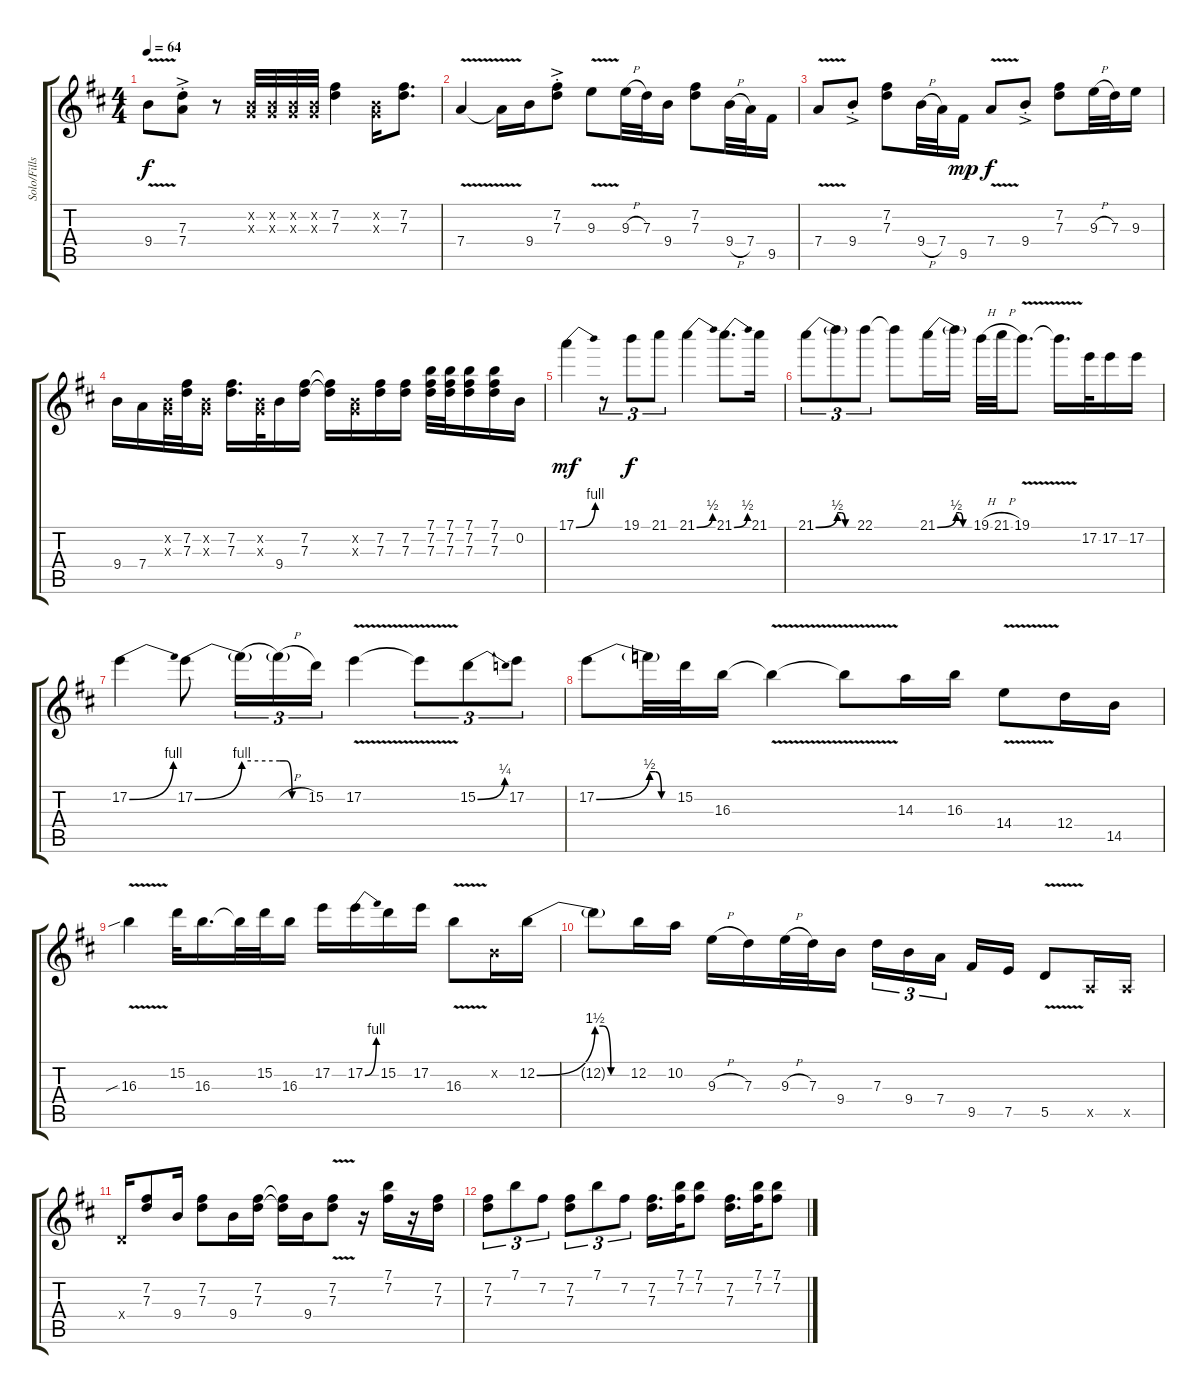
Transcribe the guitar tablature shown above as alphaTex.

\track ("Solo/Fills" "Solo/Fills") {instrument distortionguitar}
\staff {score tabs}
\tuning (E4 B3 G3 D3 A2 E2) {hide}
\ts (4 4)
\tempo 64
\clef g2
\ks d
9.4{v}.8{dy f} (7.3{ac st} 7.4).8{volume 14} r.8 (0.2{x} 0.3{x}).32 (0.2{x} 0.3{x}).32 (0.2{x} 0.3{x}).32 (0.2{x} 0.3{x}).32 (7.2 7.3).4 (0.2{x} 0.3{x}).16 (7.2 7.3).8{d} |
7.4{v}.4 7.4{v t}.16 9.4.16 (7.2 7.3{ac st}).8 9.3{v}.8 9.3{h}.32 7.3.32 9.4.16 (7.2 7.3).8 9.4{h}.32 7.4.32 9.5.16 |
7.4{v}.8 9.4{ac st}.8 (7.2 7.3).8 9.4{h}.32 7.4.32 9.5.16{dy mp} 7.4{v}.8{dy f} 9.4{ac st}.8 (7.2 7.3).8 9.3{h}.32 7.3.32 9.3.16 |
9.4.16 7.4.16 (0.2{x} 0.3{x}).32 (7.2 7.3).32 (0.2{x} 0.3{x}).16 (7.2 7.3).16{d} (0.2{x} 0.3{x}).32 9.4.16 (7.2 7.3).16 (7.2{t} 7.3{t}).16 (0.2{x} 0.3{x}).16 (7.2 7.3).16 (7.2 7.3).16 (7.1 7.2 7.3).32 (7.1 7.2 7.3).32 (7.1 7.2 7.3).16 (7.1 7.2 7.3).16 0.2.16 |
17.1{be (bend 0 0 60 4)}.4{dy mf} r.8{tu (3 2)} 19.1.8{tu (3 2) dy f} 21.1.8{tu (3 2)} 21.1{be (bend 0 0 60 2)}.4 21.1{be (bend 0 0 60 2)}.8{d} 21.1.16 |
21.1{be (bend 0 0 60 2)}.8{tu (3 2)} 21.1{be (custom 0 2 15 2 30 0 60 0) t}.8{tu (3 2)} 22.1.8{tu (3 2)} 22.1{t}.8 21.1{be (bend 0 0 60 2)}.16 21.1{be (custom 0 2 15 2 30 0 60 0) t}.16 19.1{h}.32 21.1{h}.32 19.1{v}.8{d} 19.1{v t}.16{d} 17.2.32 17.2.16 17.2.16 |
17.2{be (bend 0 0 60 4)}.4 17.2{be (bend 0 0 60 4)}.8 17.2{be (hold 0 4 60 4) t}.16{tu (3 2)} 17.2{be (custom 0 4 15 4 30 0 60 0) h t}.16{tu (3 2)} 15.2.16{tu (3 2)} 17.2{v}.4 17.2{v t}.8{tu (3 2)} 15.2{be (bend 0 0 60 1)}.8{tu (3 2)} 17.2.8{tu (3 2)} |
17.2{be (bend 0 0 60 2)}.8 17.2{be (custom 0 2 15 2 30 0 60 0) t}.32 15.2.32 16.3.16 16.3{v t}.4 16.3{v t}.8 14.3.16 16.3.16 14.4{v}.8 12.4.16 14.5.16 |
16.3{v sib}.4 15.2.32 16.3.16{d} 16.3{t}.32 15.2.32 16.3.16 17.2.16 17.2{be (bend 0 0 60 4)}.16 15.2.16 17.2.16 16.3{v}.8 0.2{x}.16 12.2{be (bend 0 0 60 6)}.16 |
12.2{be (custom 0 6 15 6 30 0 60 0) t}.8{volume 4} 12.2.16 10.2.16 9.3{h}.16 7.3.16 9.3{h}.32 7.3.32 9.4.16 7.3.16{tu (3 2)} 9.4.16{tu (3 2)} 7.4.16{tu (3 2)} 9.5.16 7.5.16 5.5{v}.8 0.5{x}.16 0.5{x}.16 |
0.4{x}.16 (7.2 7.3).8 9.4.16 (7.2 7.3).8 9.4.16 (7.2 7.3).16 (7.2{t} 7.3{t}).16 9.4.16 (7.2{v} 7.3{v}).8 r.16 (7.1 7.2).16 r.16 (7.2 7.3).16{volume 8} |
(7.2 7.3).8{tu (3 2) volume 8} 7.1.8{tu (3 2)} 7.2.8{tu (3 2)} (7.2 7.3).8{tu (3 2)} 7.1.8{tu (3 2)} 7.2.8{tu (3 2)} (7.2 7.3).16{d} (7.1 7.2).32 (7.1 7.2).8 (7.2 7.3).16{d} (7.1 7.2).32 (7.1 7.2).8
